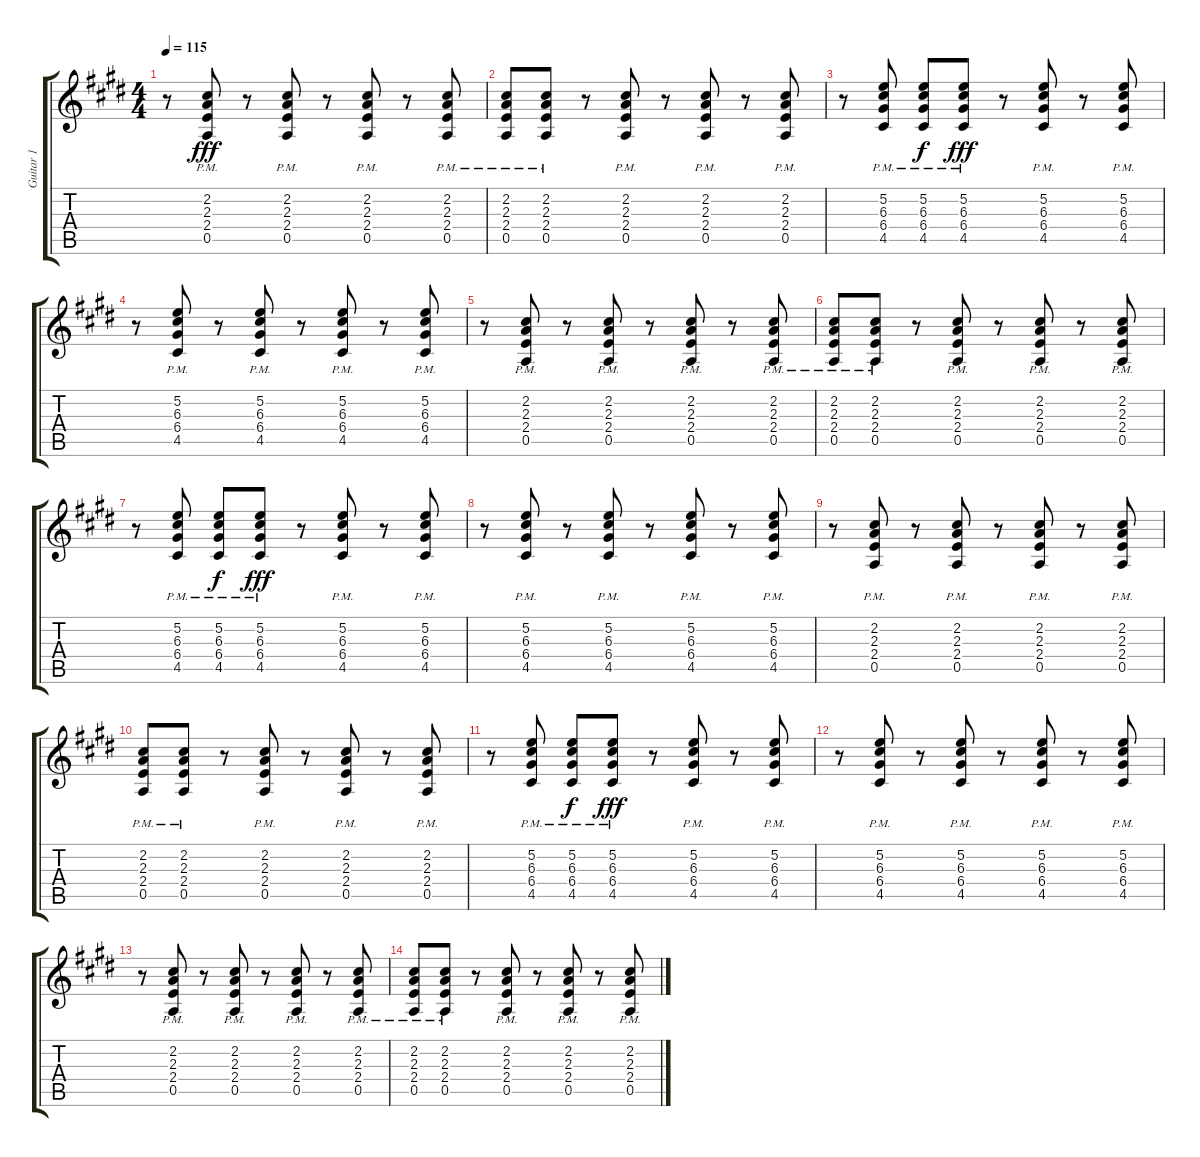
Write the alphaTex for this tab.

\track ("Guitar 1" "Guitar 1") {instrument electricguitarjazz}
\staff {score tabs}
\tuning (E4 B3 G3 D3 A2 E2) {hide}
\ts (4 4)
\tempo 115
\clef g2
\ks c#minor
r.8{dy fff} (2.2{pm} 2.3{pm} 2.4{pm} 0.5{pm}).8 r.8 (2.2{pm} 2.3{pm} 2.4{pm} 0.5{pm}).8 r.8 (2.2{pm} 2.3{pm} 2.4{pm} 0.5{pm}).8 r.8 (2.2{pm} 2.3{pm} 2.4{pm} 0.5{pm}).8 |
(2.2{pm} 2.3{pm} 2.4{pm} 0.5{pm}).8 (2.2{pm} 2.3{pm} 2.4{pm} 0.5{pm}).8 r.8 (2.2{pm} 2.3{pm} 2.4{pm} 0.5{pm}).8 r.8 (2.2{pm} 2.3{pm} 2.4{pm} 0.5{pm}).8 r.8 (2.2{pm} 2.3{pm} 2.4{pm} 0.5{pm}).8 |
r.8 (5.2{pm} 6.3{pm} 6.4{pm} 4.5{pm}).8 (5.2{pm} 6.3{pm} 6.4{pm} 4.5{pm}).8{dy f} (5.2{pm} 6.3{pm} 6.4{pm} 4.5{pm}).8{dy fff} r.8 (5.2{pm} 6.3{pm} 6.4{pm} 4.5{pm}).8 r.8 (5.2{pm} 6.3{pm} 6.4{pm} 4.5{pm}).8 |
r.8 (5.2{pm} 6.3{pm} 6.4{pm} 4.5{pm}).8 r.8 (5.2{pm} 6.3{pm} 6.4{pm} 4.5{pm}).8 r.8 (5.2{pm} 6.3{pm} 6.4{pm} 4.5{pm}).8 r.8 (5.2{pm} 6.3{pm} 6.4{pm} 4.5{pm}).8 |
r.8 (2.2{pm} 2.3{pm} 2.4{pm} 0.5{pm}).8 r.8 (2.2{pm} 2.3{pm} 2.4{pm} 0.5{pm}).8 r.8 (2.2{pm} 2.3{pm} 2.4{pm} 0.5{pm}).8 r.8 (2.2{pm} 2.3{pm} 2.4{pm} 0.5{pm}).8 |
(2.2{pm} 2.3{pm} 2.4{pm} 0.5{pm}).8 (2.2{pm} 2.3{pm} 2.4{pm} 0.5{pm}).8 r.8 (2.2{pm} 2.3{pm} 2.4{pm} 0.5{pm}).8 r.8 (2.2{pm} 2.3{pm} 2.4{pm} 0.5{pm}).8 r.8 (2.2{pm} 2.3{pm} 2.4{pm} 0.5{pm}).8 |
r.8 (5.2{pm} 6.3{pm} 6.4{pm} 4.5{pm}).8 (5.2{pm} 6.3{pm} 6.4{pm} 4.5{pm}).8{dy f} (5.2{pm} 6.3{pm} 6.4{pm} 4.5{pm}).8{dy fff} r.8 (5.2{pm} 6.3{pm} 6.4{pm} 4.5{pm}).8 r.8 (5.2{pm} 6.3{pm} 6.4{pm} 4.5{pm}).8 |
r.8 (5.2{pm} 6.3{pm} 6.4{pm} 4.5{pm}).8 r.8 (5.2{pm} 6.3{pm} 6.4{pm} 4.5{pm}).8 r.8 (5.2{pm} 6.3{pm} 6.4{pm} 4.5{pm}).8 r.8 (5.2{pm} 6.3{pm} 6.4{pm} 4.5{pm}).8 |
r.8 (2.2{pm} 2.3{pm} 2.4{pm} 0.5{pm}).8 r.8 (2.2{pm} 2.3{pm} 2.4{pm} 0.5{pm}).8 r.8 (2.2{pm} 2.3{pm} 2.4{pm} 0.5{pm}).8 r.8 (2.2{pm} 2.3{pm} 2.4{pm} 0.5{pm}).8 |
(2.2{pm} 2.3{pm} 2.4{pm} 0.5{pm}).8 (2.2{pm} 2.3{pm} 2.4{pm} 0.5{pm}).8 r.8 (2.2{pm} 2.3{pm} 2.4{pm} 0.5{pm}).8 r.8 (2.2{pm} 2.3{pm} 2.4{pm} 0.5{pm}).8 r.8 (2.2{pm} 2.3{pm} 2.4{pm} 0.5{pm}).8 |
r.8 (5.2{pm} 6.3{pm} 6.4{pm} 4.5{pm}).8 (5.2{pm} 6.3{pm} 6.4{pm} 4.5{pm}).8{dy f} (5.2{pm} 6.3{pm} 6.4{pm} 4.5{pm}).8{dy fff} r.8 (5.2{pm} 6.3{pm} 6.4{pm} 4.5{pm}).8 r.8 (5.2{pm} 6.3{pm} 6.4{pm} 4.5{pm}).8 |
r.8 (5.2{pm} 6.3{pm} 6.4{pm} 4.5{pm}).8 r.8 (5.2{pm} 6.3{pm} 6.4{pm} 4.5{pm}).8 r.8 (5.2{pm} 6.3{pm} 6.4{pm} 4.5{pm}).8 r.8 (5.2{pm} 6.3{pm} 6.4{pm} 4.5{pm}).8 |
r.8 (2.2{pm} 2.3{pm} 2.4{pm} 0.5{pm}).8 r.8 (2.2{pm} 2.3{pm} 2.4{pm} 0.5{pm}).8 r.8 (2.2{pm} 2.3{pm} 2.4{pm} 0.5{pm}).8 r.8 (2.2{pm} 2.3{pm} 2.4{pm} 0.5{pm}).8 |
(2.2{pm} 2.3{pm} 2.4{pm} 0.5{pm}).8 (2.2{pm} 2.3{pm} 2.4{pm} 0.5{pm}).8 r.8 (2.2{pm} 2.3{pm} 2.4{pm} 0.5{pm}).8 r.8 (2.2{pm} 2.3{pm} 2.4{pm} 0.5{pm}).8 r.8 (2.2{pm} 2.3{pm} 2.4{pm} 0.5{pm}).8
